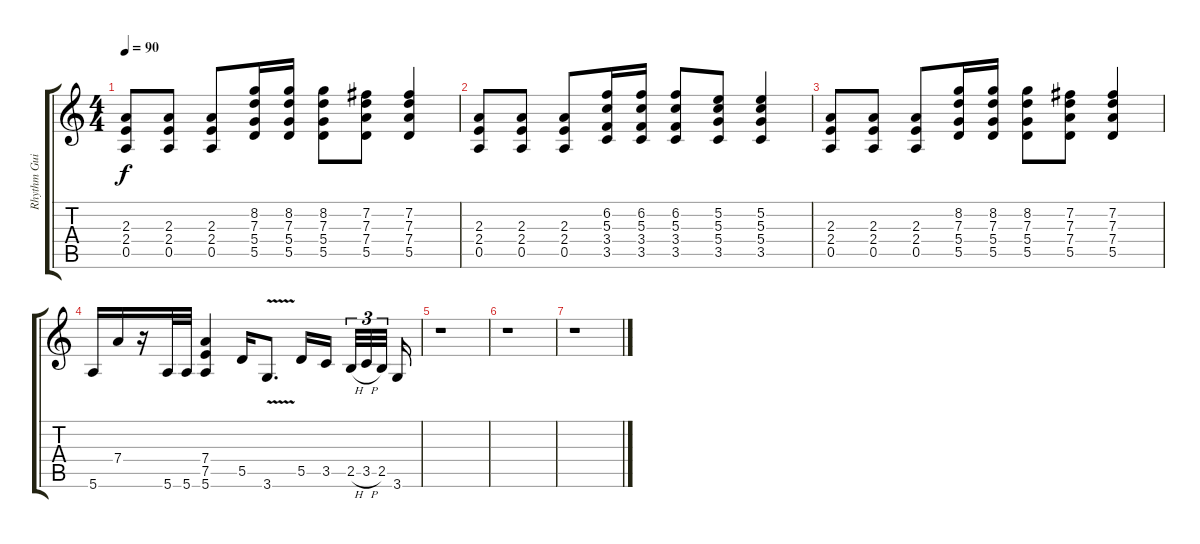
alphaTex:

\track ("Rhythm Guitar" "Rhythm Gui") {instrument distortionguitar}
\staff {score tabs}
\tuning (E4 B3 G3 D3 A2 E2) {hide}
\ts (4 4)
\tempo 90
\clef g2
\ks c
(2.3 2.4 0.5).8{dy f} (2.3 2.4 0.5).8 (2.3 2.4 0.5).8 (8.2 7.3 5.4 5.5).16 (8.2 7.3 5.4 5.5).16 (8.2 7.3 5.4 5.5).8 (7.2 7.3 7.4 5.5).8 (7.2 7.3 7.4 5.5).4 |
(2.3 2.4 0.5).8 (2.3 2.4 0.5).8 (2.3 2.4 0.5).8 (6.2 5.3 3.4 3.5).16 (6.2 5.3 3.4 3.5).16 (6.2 5.3 3.4 3.5).8 (5.2 5.3 5.4 3.5).8 (5.2 5.3 5.4 3.5).4 |
(2.3 2.4 0.5).8 (2.3 2.4 0.5).8 (2.3 2.4 0.5).8 (8.2 7.3 5.4 5.5).16 (8.2 7.3 5.4 5.5).16 (8.2 7.3 5.4 5.5).8 (7.2 7.3 7.4 5.5).8 (7.2 7.3 7.4 5.5).4 |
5.6.16 7.4.16 r.16 5.6.32 5.6.32 (7.4 7.5 5.6).4 5.5.16 3.6{v}.8{d} 5.5.16 3.5.16{beam splitsecondary} 2.5{h}.32{tu (3 2)} 3.5{h}.32{tu (3 2)} 2.5.32{tu (3 2) beam splitsecondary} 3.6.16 |
r.1 |
r.1 |
r.1
